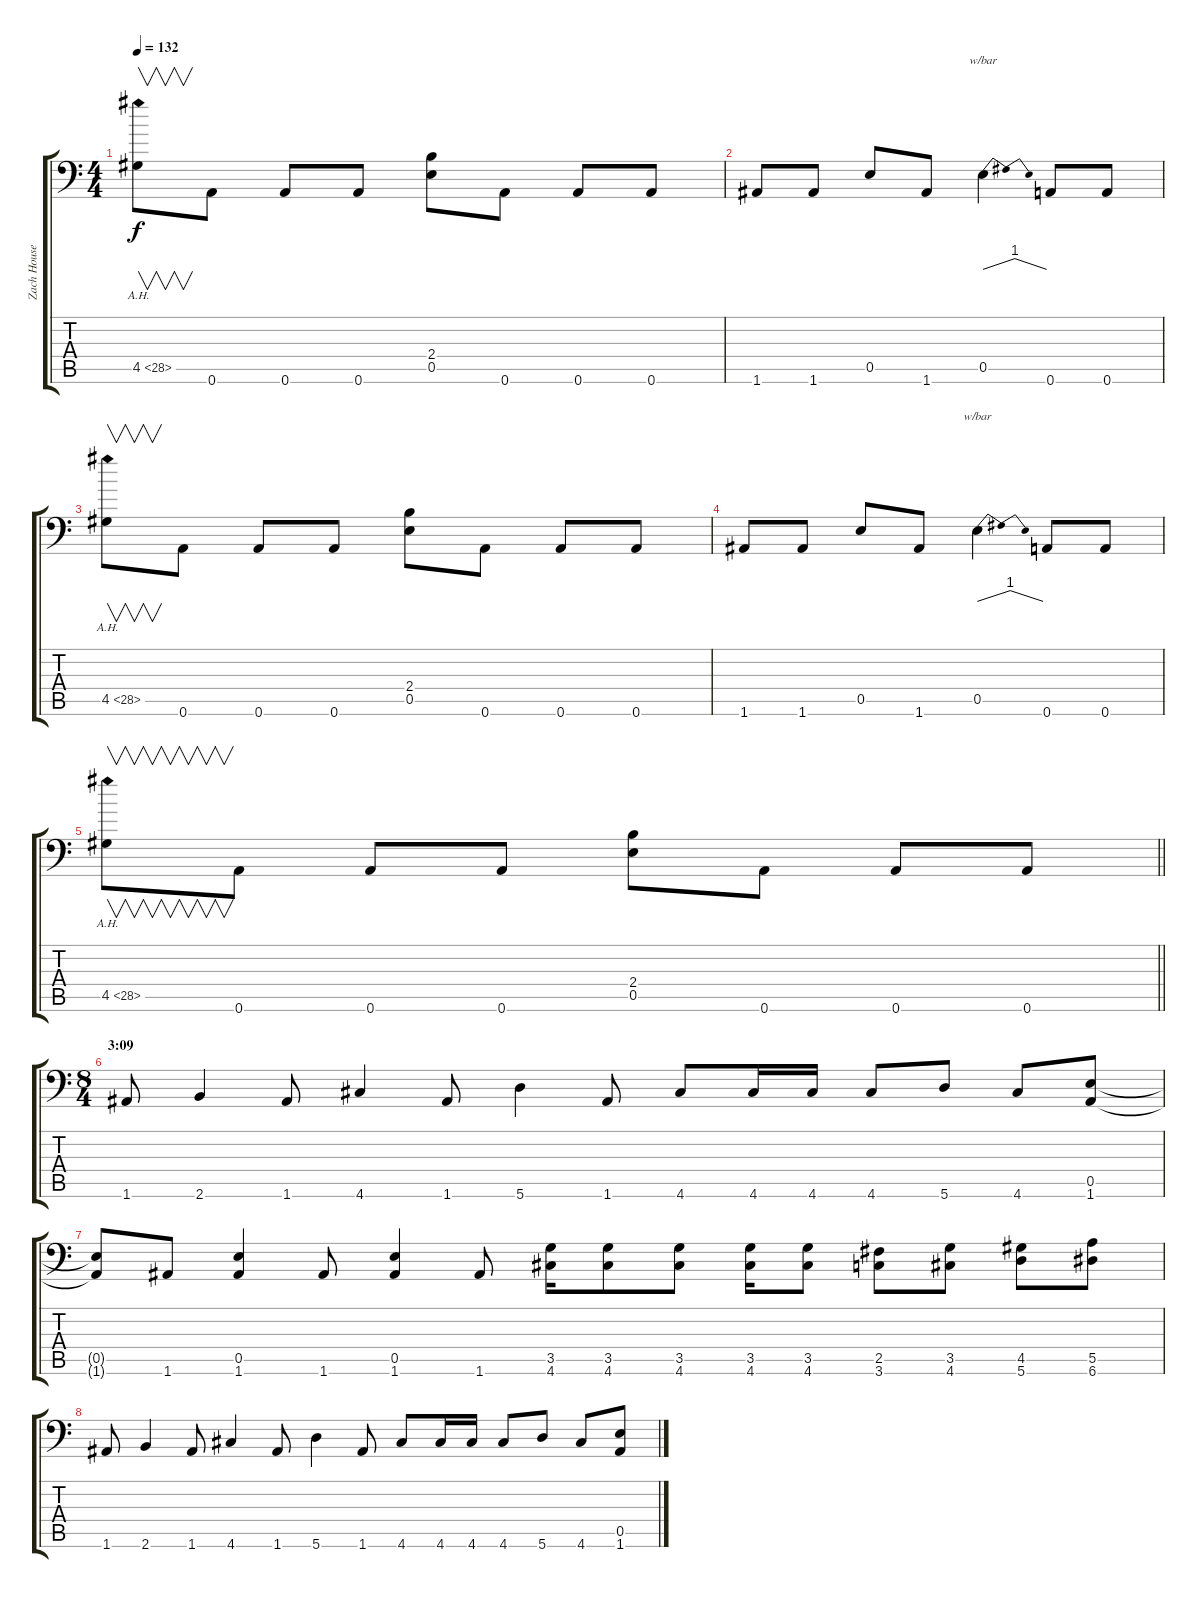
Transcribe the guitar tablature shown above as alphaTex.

\track ("Zach Householder" "Zach House") {instrument distortionguitar}
\staff {score tabs}
\tuning (B3 Gb3 D3 A2 E2 A1) {hide}
\ts (4 4)
\tempo 132
\clef f4
\ks c
4.5{ah 24}.8{v dy f} 0.6.8 0.6.8 0.6.8 (2.4 0.5).8 0.6.8 0.6.8 0.6.8 |
1.6.8 1.6.8 0.5.8 1.6.8 0.5.4{tbe (dip default 0 0 30 4 60 0)} 0.6.8 0.6.8 |
4.5{ah 24}.8{v} 0.6.8 0.6.8 0.6.8 (2.4 0.5).8 0.6.8 0.6.8 0.6.8 |
1.6.8 1.6.8 0.5.8 1.6.8 0.5.4{tbe (dip default 0 0 30 4 60 0)} 0.6.8 0.6.8 |
\barLineRight lightlight
4.5{ah 24}.8{v} 0.6.8 0.6.8 0.6.8 (2.4 0.5).8 0.6.8 0.6.8 0.6.8 |
\ts (8 4)
\section ("" "3:09")
1.6.8 2.6.4 1.6.8 4.6.4 1.6.8 5.6.4 1.6.8 4.6.8 4.6.16 4.6.16 4.6.8 5.6.8 4.6.8 (0.5 1.6).8 |
(0.5{t} 1.6{t}).8 1.6.8 (0.5 1.6).4 1.6.8 (0.5 1.6).4 1.6.8 (3.5 4.6).16 (3.5 4.6).8 (3.5 4.6).8 (3.5 4.6).16 (3.5 4.6).8 (2.5 3.6).8 (3.5 4.6).8 (4.5 5.6).8 (5.5 6.6).8 |
1.6.8 2.6.4 1.6.8 4.6.4 1.6.8 5.6.4 1.6.8 4.6.8 4.6.16 4.6.16 4.6.8 5.6.8 4.6.8 (0.5 1.6).8
